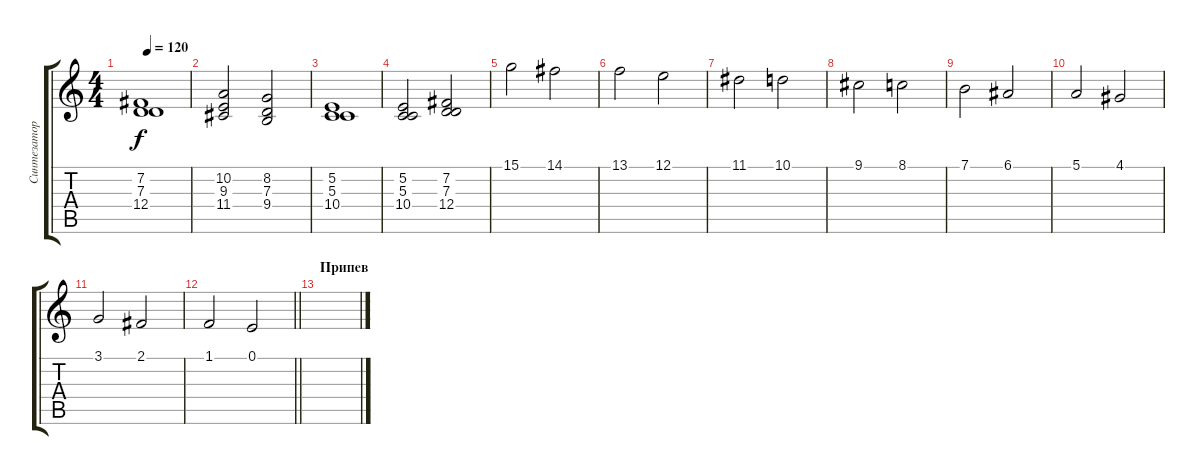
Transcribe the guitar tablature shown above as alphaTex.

\track ("Синтезатор" "Синтезатор") {instrument oboe}
\staff {score tabs}
\tuning (E4 B3 G3 D3 A2 E2) {hide}
\ts (4 4)
\tempo 120
\clef g2
\ks c
(7.2 7.3 12.4).1{dy f} |
(10.2 9.3 11.4).2 (8.2 7.3 9.4).2 |
(5.2 5.3 10.4).1 |
(5.2 5.3 10.4).2 (7.2 7.3 12.4).2 |
15.1.2 14.1.2 |
13.1.2 12.1.2 |
11.1.2 10.1.2 |
9.1.2 8.1.2 |
7.1.2 6.1.2 |
5.1.2 4.1.2 |
3.1.2 2.1.2 |
\barLineRight lightlight
1.1.2 0.1.2 |
\section ("" "Припев")
